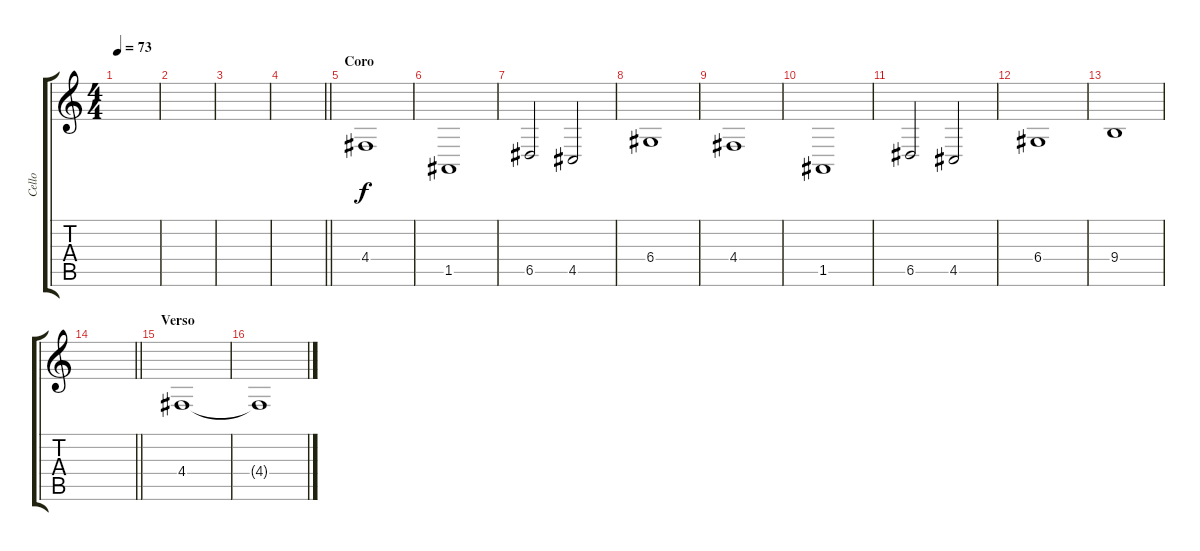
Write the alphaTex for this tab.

\track ("Cello" "Cello") {instrument cello}
\staff {score tabs}
\tuning (E4 B3 G3 D3 A2 E2) {hide}
\ts (4 4)
\tempo 73
\clef g2
\ks c
|
|
|
\barLineRight lightlight
|
\section ("" "Coro")
4.4.1 |
1.5.1 |
6.5.2 4.5.2 |
6.4.1 |
4.4.1 |
1.5.1 |
6.5.2 4.5.2 |
6.4.1 |
9.4.1 |
\barLineRight lightlight
|
\section ("" "Verso")
4.4.1 |
4.4{t}.1
